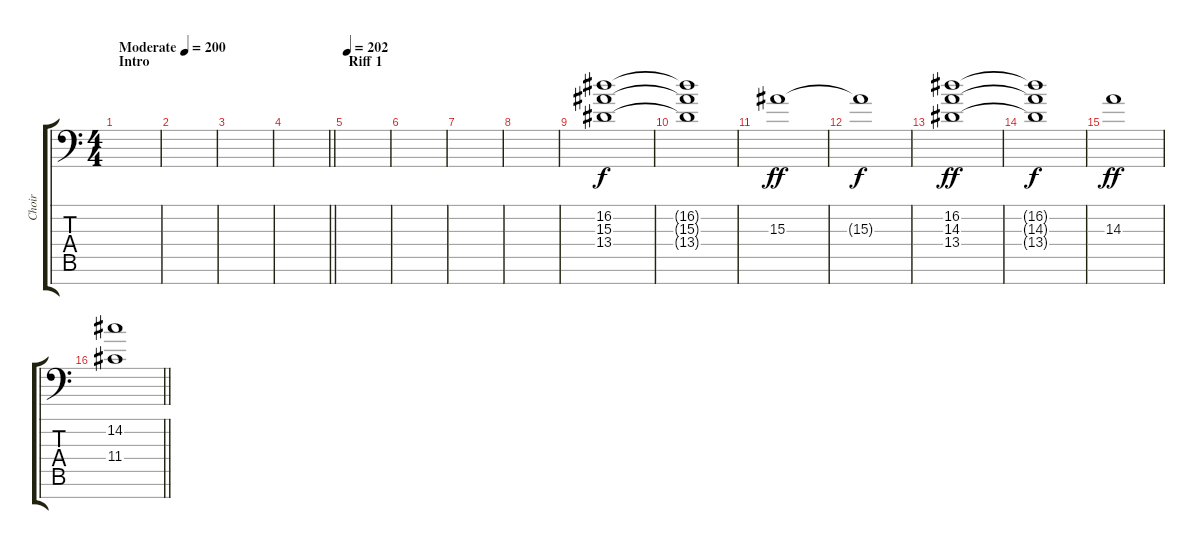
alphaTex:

\track ("Choir" "Choir") {instrument pad4choir}
\staff {score tabs}
\tuning (C8 B3 G3 D3 A2 E2 A-1) {hide}
\ts (4 4)
\section ("" "Intro")
\tempo (200 "Moderate")
\clef f4
\ks c
|
|
|
\barLineRight lightlight
|
\section ("" "Riff 1")
\tempo 202
|
|
|
|
(16.2 15.3 13.4).1 |
(16.2{t} 15.3{t} 13.4{t}).1{dy f} |
15.3.1{dy ff} |
15.3{t}.1{dy f} |
(16.2 14.3 13.4).1{dy ff} |
(16.2{t} 14.3{t} 13.4{t}).1{dy f} |
14.3.1{dy ff} |
\barLineRight lightlight
(14.2 11.4).1
